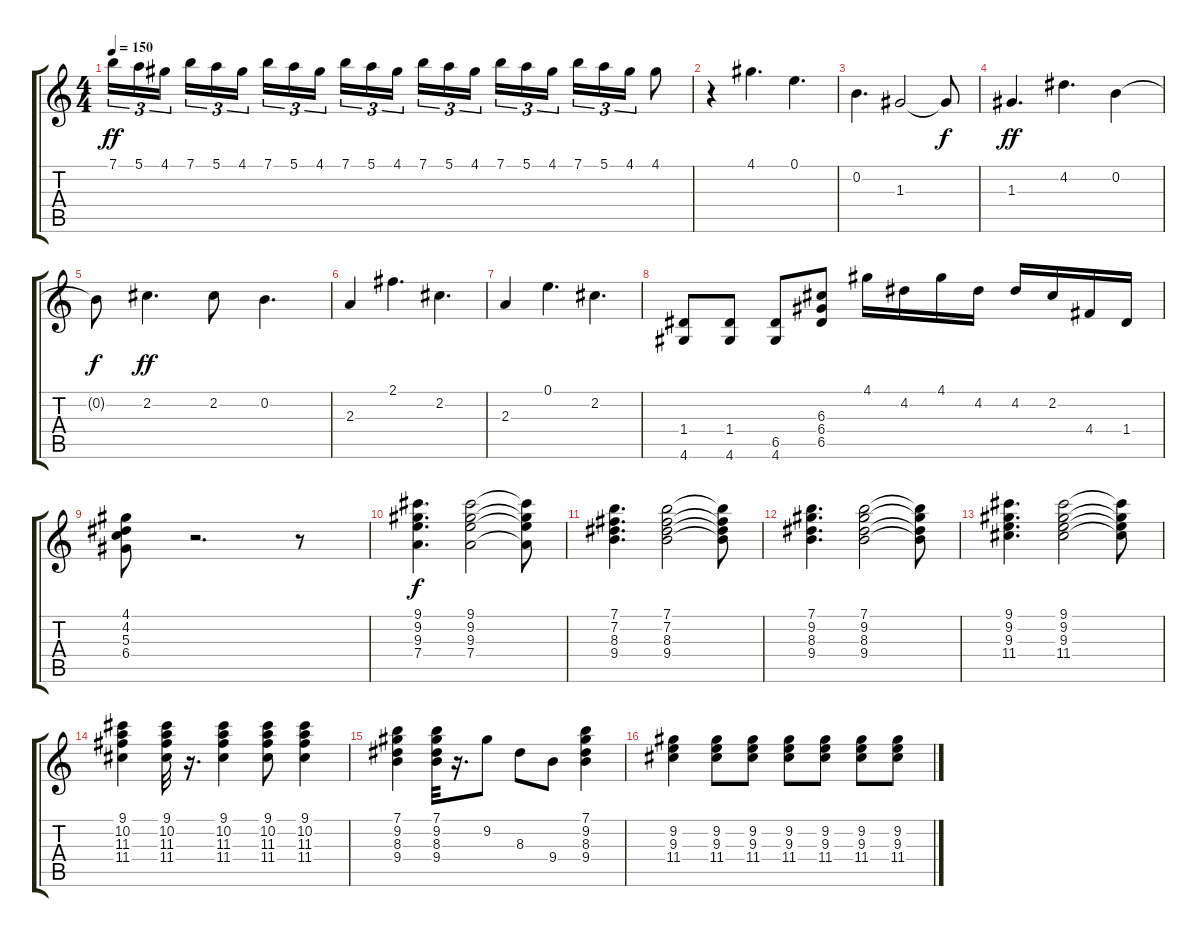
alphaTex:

\track "" {instrument distortionguitar}
\staff {score tabs}
\tuning (E4 B3 G3 D3 A2 E2) {hide}
\ts (4 4)
\tempo 150
\clef g2
\ks c
7.1.16{tu (3 2) dy ff} 5.1.16{tu (3 2)} 4.1.16{tu (3 2)} 7.1.16{tu (3 2)} 5.1.16{tu (3 2)} 4.1.16{tu (3 2)} 7.1.16{tu (3 2)} 5.1.16{tu (3 2)} 4.1.16{tu (3 2)} 7.1.16{tu (3 2)} 5.1.16{tu (3 2)} 4.1.16{tu (3 2)} 7.1.16{tu (3 2)} 5.1.16{tu (3 2)} 4.1.16{tu (3 2)} 7.1.16{tu (3 2)} 5.1.16{tu (3 2)} 4.1.16{tu (3 2)} 7.1.16{tu (3 2)} 5.1.16{tu (3 2)} 4.1.16{tu (3 2)} 4.1.8 |
r.4 4.1.4{d} 0.1.4{d} |
0.2.4{d} 1.3.2 1.3{t}.8{dy f} |
1.3.4{d dy ff} 4.2.4{d} 0.2.4 |
0.2{t}.8{dy f} 2.2.4{d dy ff} 2.2.8 0.2.4{d} |
2.3.4 2.1.4{d} 2.2.4{d} |
2.3.4 0.1.4{d} 2.2.4{d} |
(1.4 4.6).8 (1.4 4.6).8 (6.5 4.6).8 (6.3 6.4 6.5).8 4.1.16 4.2.16 4.1.16 4.2.16 4.2.16 2.2.16 4.4.16 1.4.16 |
(4.1 4.2 5.3 6.4).8 r.2{d} r.8 |
(9.1 9.2 9.3 7.4).4{d dy f} (9.1 9.2 9.3 7.4).2 (9.1{t} 9.2{t} 9.3{t} 7.4{t}).8 |
(7.1 7.2 8.3 9.4).4{d} (7.1 7.2 8.3 9.4).2 (7.1{t} 7.2{t} 8.3{t} 9.4{t}).8 |
(7.1 9.2 8.3 9.4).4{d} (7.1 9.2 8.3 9.4).2 (7.1{t} 9.2{t} 8.3{t} 9.4{t}).8 |
(9.1 9.2 9.3 11.4).4{d} (9.1 9.2 9.3 11.4).2 (9.1{t} 9.2{t} 9.3{t} 11.4{t}).8 |
(9.1 10.2 11.3 11.4).4 (9.1 10.2 11.3 11.4).32 r.16{d} (9.1 10.2 11.3 11.4).4 (9.1 10.2 11.3 11.4).8 (9.1 10.2 11.3 11.4).4 |
(7.1 9.2 8.3 9.4).4 (7.1 9.2 8.3 9.4).32 r.16{d} 9.2.8 8.3.8 9.4.8 (7.1 9.2 8.3 9.4).4 |
(9.2 9.3 11.4).4 (9.2 9.3 11.4).8 (9.2 9.3 11.4).8 (9.2 9.3 11.4).8 (9.2 9.3 11.4).8 (9.2 9.3 11.4).8 (9.2 9.3 11.4).8
